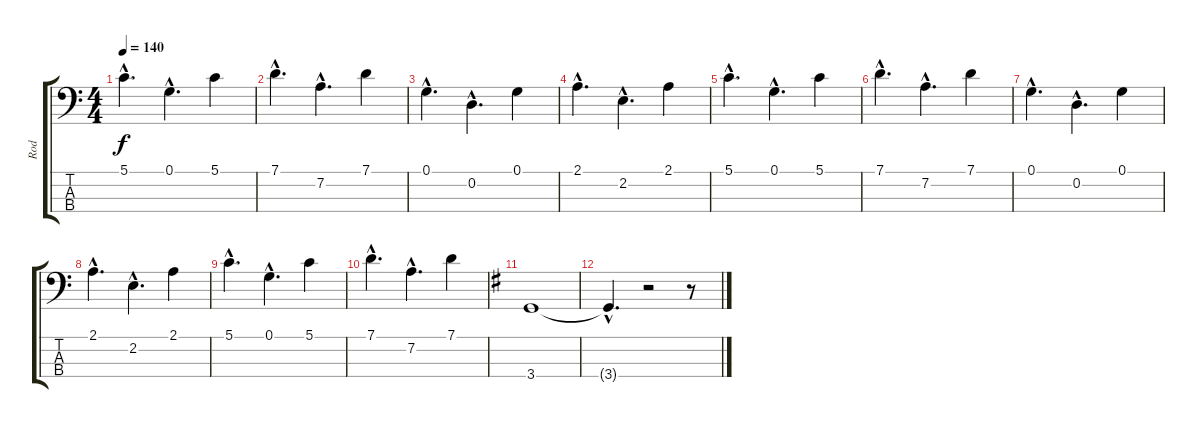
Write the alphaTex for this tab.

\track ("Rod" "Rod") {instrument acousticbass}
\staff {score tabs}
\tuning (G2 D2 A1 E1) {hide}
\ts (4 4)
\tempo 140
\clef f4
\ks c
5.1{hac}.4{d dy f} 0.1{hac}.4{d} 5.1.4 |
7.1{hac}.4{d} 7.2{hac}.4{d} 7.1.4 |
0.1{hac}.4{d} 0.2{hac}.4{d} 0.1.4 |
2.1{hac}.4{d} 2.2{hac}.4{d} 2.1.4 |
5.1{hac}.4{d} 0.1{hac}.4{d} 5.1.4 |
7.1{hac}.4{d} 7.2{hac}.4{d} 7.1.4 |
0.1{hac}.4{d} 0.2{hac}.4{d} 0.1.4 |
2.1{hac}.4{d} 2.2{hac}.4{d} 2.1.4 |
5.1{hac}.4{d} 0.1{hac}.4{d} 5.1.4 |
7.1{hac}.4{d} 7.2{hac}.4{d} 7.1.4 |
\ks g
3.4.1 |
3.4{hac t}.4{d} r.2 r.8
